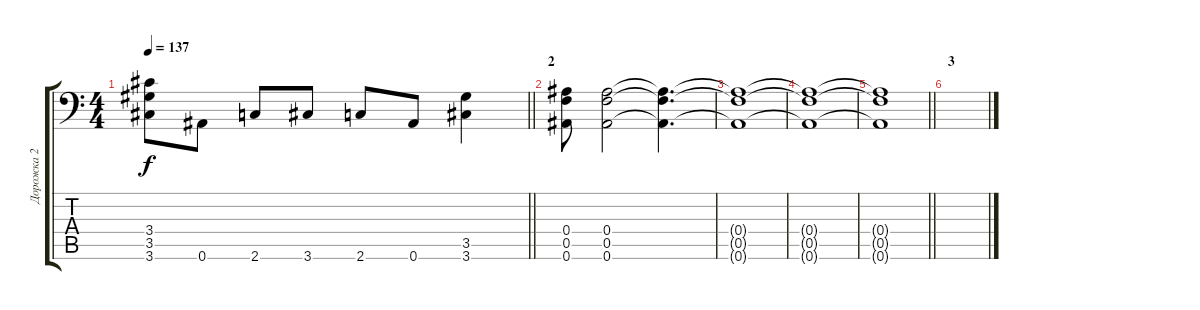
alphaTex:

\track ("Дорожка 2" "Дорожка 2") {instrument overdrivenguitar}
\staff {score tabs}
\tuning (C4 G3 Eb3 Bb2 F2 Bb1) {hide}
\ts (4 4)
\tempo 137
\clef f4
\barLineRight lightlight
\ks c
(3.4{t} 3.5{t} 3.6{t}).8{dy f} 0.6.8 2.6.8 3.6.8 2.6.8 0.6.8 (3.5 3.6).4 |
\section ("" "2")
(0.4 0.5 0.6).8 (0.4 0.5 0.6).2 (0.4{t} 0.5{t} 0.6{t}).4{d} |
(0.4{t} 0.5{t} 0.6{t}).1 |
(0.4{t} 0.5{t} 0.6{t}).1 |
\barLineRight lightlight
(0.4{t} 0.5{t} 0.6{t}).1 |
\section ("" "3")
